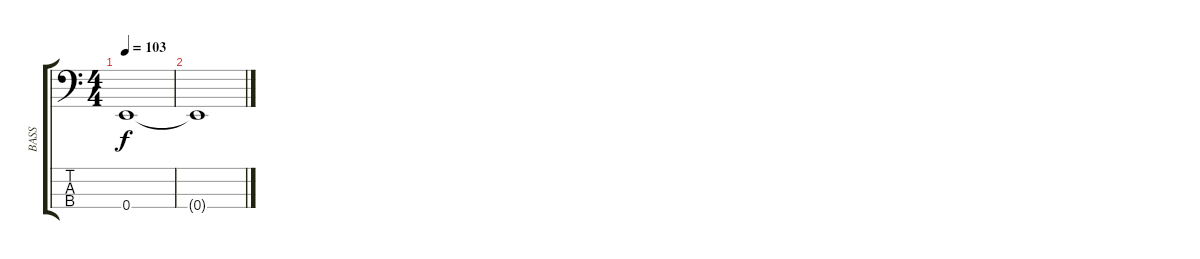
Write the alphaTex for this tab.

\track ("BASS" "BASS") {instrument electricbassfinger}
\staff {score tabs}
\tuning (G2 D2 A1 E1) {hide}
\ts (4 4)
\tempo 103
\clef f4
\ks c
0.4.1{dy f volume 2} |
0.4{t}.1
